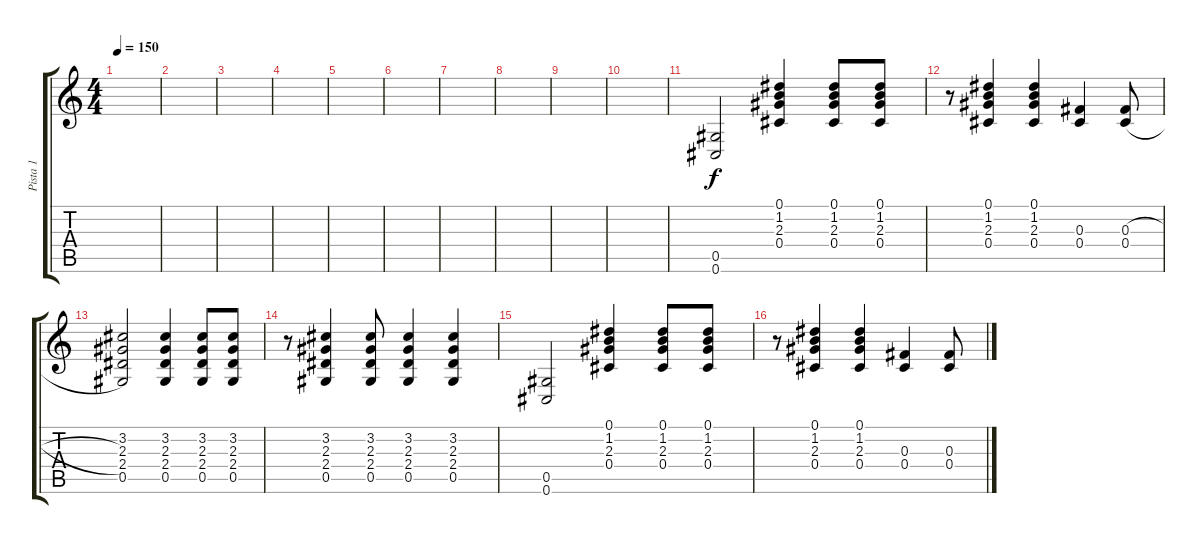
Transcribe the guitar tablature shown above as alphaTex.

\track ("Pista 1" "Pista 1") {instrument acousticguitarsteel}
\staff {score tabs}
\tuning (Eb4 Bb3 Gb3 Db3 Ab2 Db2) {hide}
\ts (4 4)
\tempo 150
\clef g2
\ks c
|
|
|
|
|
|
|
|
|
|
(0.5 0.6).2 (0.1 1.2 2.3 0.4).4 (0.1 1.2 2.3 0.4).8 (0.1 1.2 2.3 0.4).8 |
r.8 (0.1 1.2 2.3 0.4).4 (0.1 1.2 2.3 0.4).4 (0.3 0.4).4 (0.3{h} 0.4{h}).8 |
(3.2 2.3 2.4 0.5).2 (3.2 2.3 2.4 0.5).4 (3.2 2.3 2.4 0.5).8 (3.2 2.3 2.4 0.5).8 |
r.8 (3.2 2.3 2.4 0.5).4 (3.2 2.3 2.4 0.5).8 (3.2 2.3 2.4 0.5).4 (3.2 2.3 2.4 0.5).4 |
(0.5 0.6).2 (0.1 1.2 2.3 0.4).4 (0.1 1.2 2.3 0.4).8 (0.1 1.2 2.3 0.4).8 |
r.8 (0.1 1.2 2.3 0.4).4 (0.1 1.2 2.3 0.4).4 (0.3 0.4).4 (0.3{h} 0.4{h}).8
